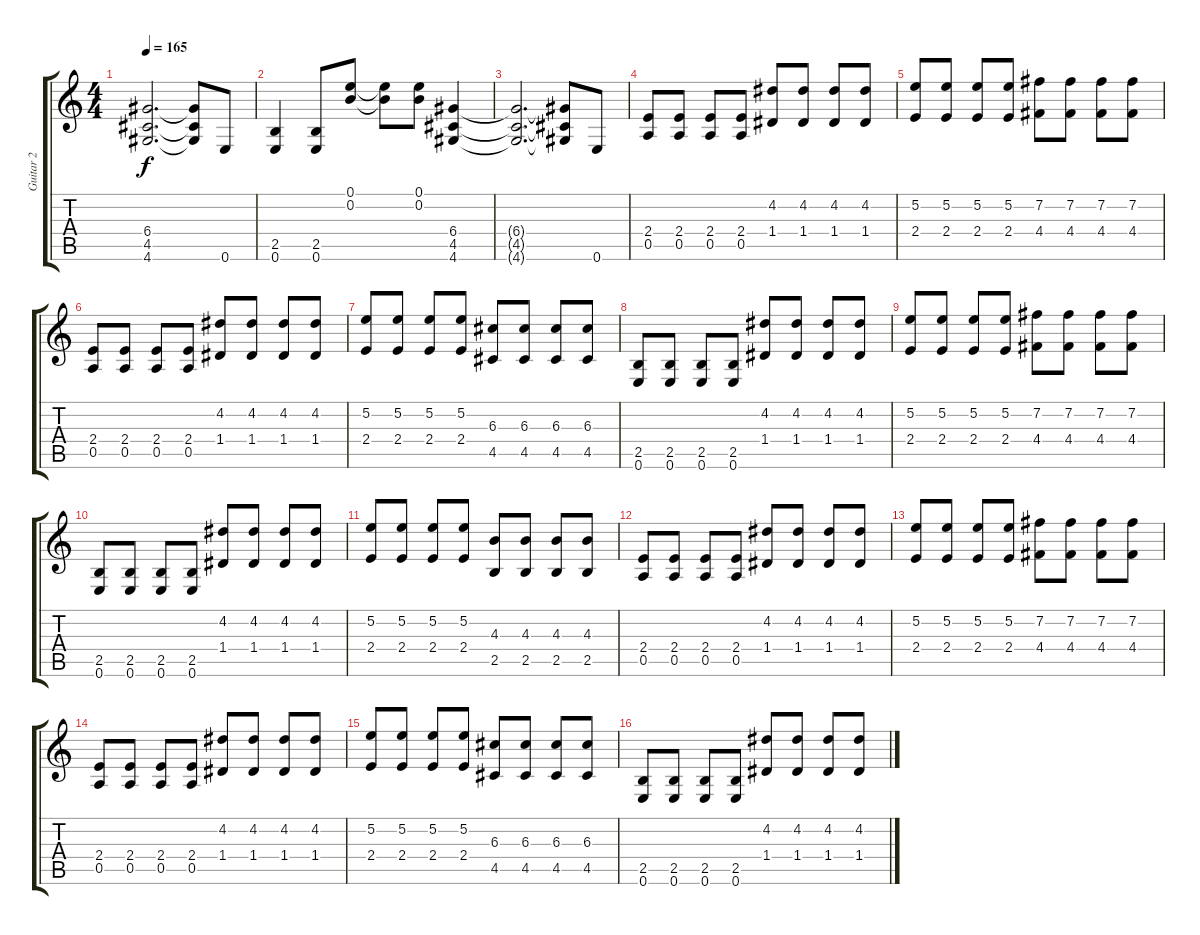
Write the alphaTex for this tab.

\track ("Guitar 2" "Guitar 2") {instrument distortionguitar}
\staff {score tabs}
\tuning (E4 B3 G3 D3 A2 E2) {hide}
\ts (4 4)
\tempo 165
\clef g2
\ks c
(6.4{t} 4.5{t} 4.6{t}).2{d dy f} (6.4{t} 4.5{t} 4.6{t}).8 0.6.8 |
(2.5 0.6).4 (2.5 0.6).8 (0.1 0.2).8 (0.1{t} 0.2{t}).8 (0.1 0.2).8 (6.4 4.5 4.6).4 |
(6.4{t} 4.5{t} 4.6{t}).2{d} (6.4{t} 4.5{t} 4.6{t}).8 0.6.8 |
(2.4 0.5).8{balance 16} (2.4 0.5).8 (2.4 0.5).8 (2.4 0.5).8 (4.2 1.4).8 (4.2 1.4).8 (4.2 1.4).8 (4.2 1.4).8 |
(5.2 2.4).8 (5.2 2.4).8 (5.2 2.4).8 (5.2 2.4).8 (7.2 4.4).8 (7.2 4.4).8 (7.2 4.4).8 (7.2 4.4).8 |
(2.4 0.5).8 (2.4 0.5).8 (2.4 0.5).8 (2.4 0.5).8 (4.2 1.4).8 (4.2 1.4).8 (4.2 1.4).8 (4.2 1.4).8 |
(5.2 2.4).8 (5.2 2.4).8 (5.2 2.4).8 (5.2 2.4).8 (6.3 4.5).8 (6.3 4.5).8 (6.3 4.5).8 (6.3 4.5).8 |
(2.5 0.6).8 (2.5 0.6).8 (2.5 0.6).8 (2.5 0.6).8 (4.2 1.4).8 (4.2 1.4).8 (4.2 1.4).8 (4.2 1.4).8 |
(5.2 2.4).8 (5.2 2.4).8 (5.2 2.4).8 (5.2 2.4).8 (7.2 4.4).8 (7.2 4.4).8 (7.2 4.4).8 (7.2 4.4).8 |
(2.5 0.6).8 (2.5 0.6).8 (2.5 0.6).8 (2.5 0.6).8 (4.2 1.4).8 (4.2 1.4).8 (4.2 1.4).8 (4.2 1.4).8 |
(5.2 2.4).8 (5.2 2.4).8 (5.2 2.4).8 (5.2 2.4).8 (4.3 2.5).8 (4.3 2.5).8 (4.3 2.5).8 (4.3 2.5).8 |
(2.4 0.5).8 (2.4 0.5).8 (2.4 0.5).8 (2.4 0.5).8 (4.2 1.4).8 (4.2 1.4).8 (4.2 1.4).8 (4.2 1.4).8 |
(5.2 2.4).8 (5.2 2.4).8 (5.2 2.4).8 (5.2 2.4).8 (7.2 4.4).8 (7.2 4.4).8 (7.2 4.4).8 (7.2 4.4).8 |
(2.4 0.5).8 (2.4 0.5).8 (2.4 0.5).8 (2.4 0.5).8 (4.2 1.4).8 (4.2 1.4).8 (4.2 1.4).8 (4.2 1.4).8 |
(5.2 2.4).8 (5.2 2.4).8 (5.2 2.4).8 (5.2 2.4).8 (6.3 4.5).8 (6.3 4.5).8 (6.3 4.5).8 (6.3 4.5).8 |
(2.5 0.6).8 (2.5 0.6).8 (2.5 0.6).8 (2.5 0.6).8 (4.2 1.4).8 (4.2 1.4).8 (4.2 1.4).8 (4.2 1.4).8
